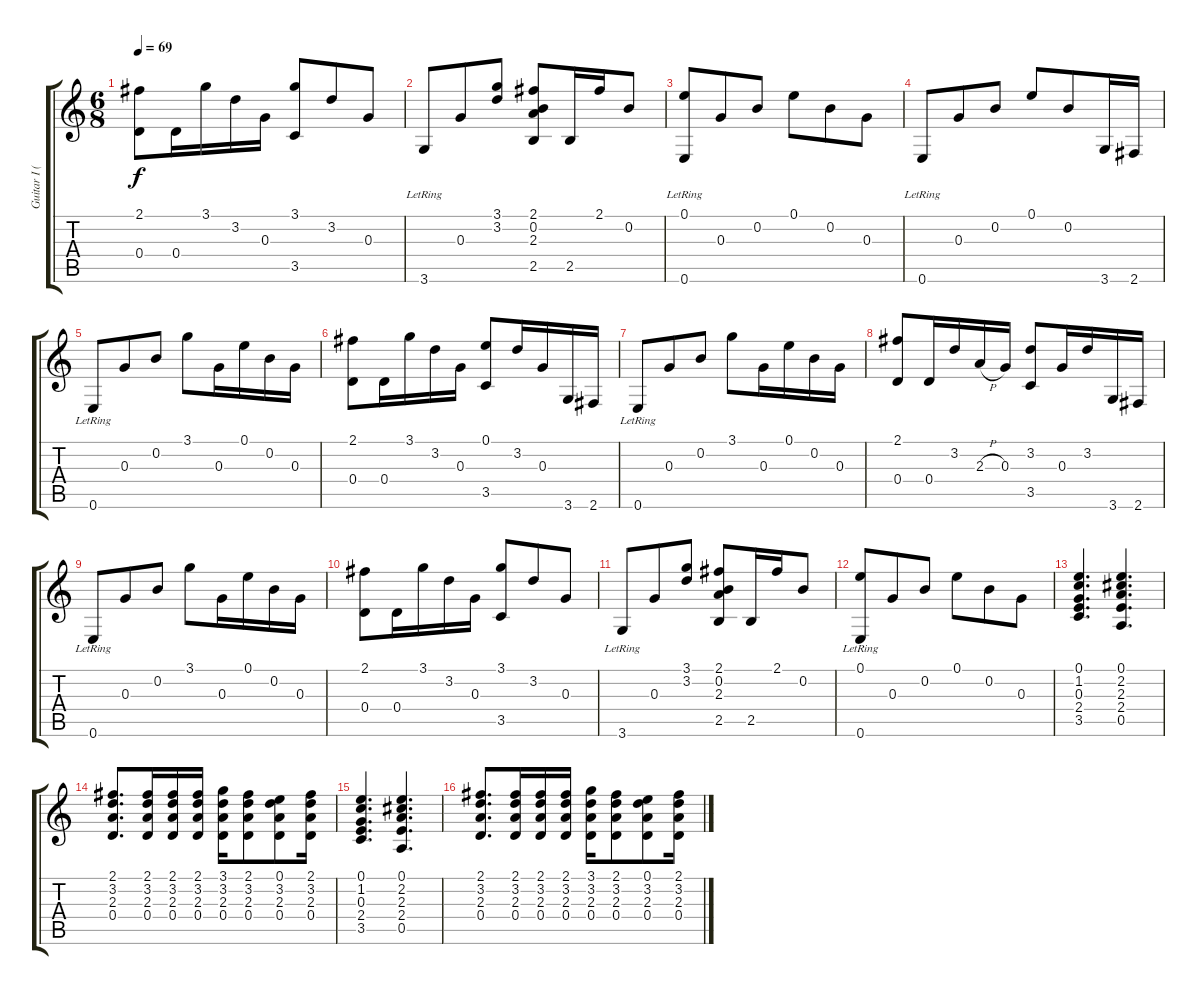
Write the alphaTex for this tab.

\track ("Guitar I (clean)" "Guitar I (") {instrument acousticguitarsteel}
\staff {score tabs}
\tuning (E4 B3 G3 D3 A2 E2) {hide}
\ts (6 8)
\tempo 69
\clef g2
\ks c
(2.1 0.4).8{dy f} 0.4.16 3.1.16 3.2.16 0.3.16 (3.1 3.5).8 3.2.8 0.3.8 |
3.6{lr}.8 0.3.8 (3.1 3.2).8 (2.1 0.2 2.3 2.5).8 2.5.16 2.1.16 0.2.8 |
(0.1 0.6{lr}).8 0.3.8 0.2.8 0.1.8 0.2.8 0.3.8 |
0.6{lr}.8 0.3.8 0.2.8 0.1.8 0.2.8 3.6.16 2.6.16 |
0.6{lr}.8 0.3.8 0.2.8 3.1.8 0.3.16 0.1.16 0.2.16 0.3.16 |
(2.1 0.4).8 0.4.16 3.1.16 3.2.16 0.3.16 (0.1 3.5).8 3.2.16 0.3.16 3.6.16 2.6.16 |
0.6{lr}.8 0.3.8 0.2.8 3.1.8 0.3.16 0.1.16 0.2.16 0.3.16 |
(2.1 0.4).8 0.4.16 3.2.16 2.3{h}.16 0.3.16 (3.2 3.5).8 0.3.16 3.2.16 3.6.16 2.6.16 |
0.6{lr}.8 0.3.8 0.2.8 3.1.8 0.3.16 0.1.16 0.2.16 0.3.16 |
(2.1 0.4).8 0.4.16 3.1.16 3.2.16 0.3.16 (3.1 3.5).8 3.2.8 0.3.8 |
3.6{lr}.8 0.3.8 (3.1 3.2).8 (2.1 0.2 2.3 2.5).8 2.5.16 2.1.16 0.2.8 |
(0.1 0.6{lr}).8 0.3.8 0.2.8 0.1.8 0.2.8 0.3.8 |
(0.1 1.2 0.3 2.4 3.5).4{d} (0.1 2.2 2.3 2.4 0.5).4{d} |
(2.1 3.2 2.3 0.4).8{d} (2.1 3.2 2.3 0.4).16 (2.1 3.2 2.3 0.4).16 (2.1 3.2 2.3 0.4).16 (3.1 3.2 2.3 0.4).16 (2.1 3.2 2.3 0.4).8 (0.1 3.2 2.3 0.4).8 (2.1 3.2 2.3 0.4).16 |
(0.1 1.2 0.3 2.4 3.5).4{d} (0.1 2.2 2.3 2.4 0.5).4{d} |
(2.1 3.2 2.3 0.4).8{d} (2.1 3.2 2.3 0.4).16 (2.1 3.2 2.3 0.4).16 (2.1 3.2 2.3 0.4).16 (3.1 3.2 2.3 0.4).16 (2.1 3.2 2.3 0.4).8 (0.1 3.2 2.3 0.4).8 (2.1 3.2 2.3 0.4).16
